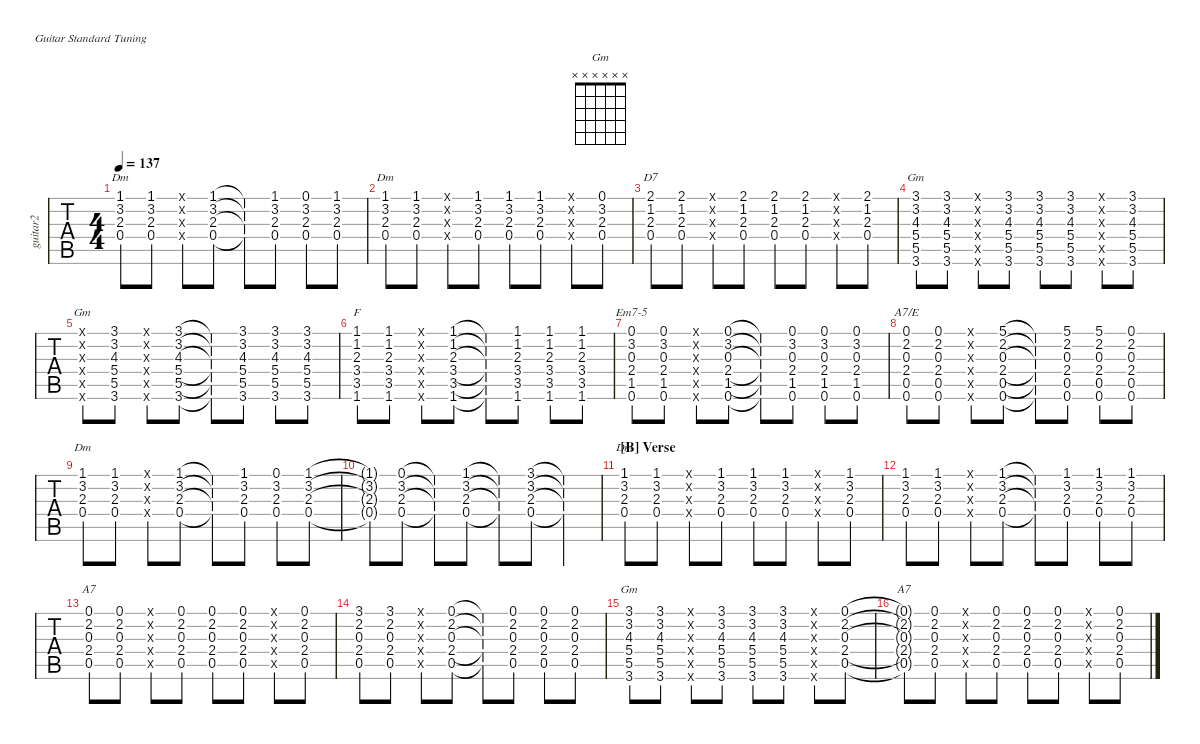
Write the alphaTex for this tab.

\defaultSystemsLayout 4
\hideDynamics
\bracketExtendMode nobrackets
\track ("Guitar2" "guitar2") {defaultSystemsLayout 4 instrument electricguitarclean}
\staff {tabs}
\tuning (E4 B3 G3 D3 A2 E2)
\chord ("Dm" 1 3 2 0 x x) {showdiagram false showfingering false}
\chord ("F" 1 1 2 3 3 1) {showdiagram false showfingering false barre (1 1)}
\chord ("A7/E" 0 2 0 2 0 0) {showdiagram false showfingering false}
\chord ("A7" 0 2 0 2 0 x) {showdiagram false showfingering false}
\chord ("Gm" 3 3 4 5 5 3) {showdiagram false showfingering false barre (3 3)}
\chord ("D7" 2 1 2 0 x x) {showdiagram false showfingering false}
\chord ("Gm" x x x x x x)
\chord ("Em7-5" 0 3 0 2 1 0) {showdiagram false showfingering false}
\ts (4 4)
\tempo 137
\clef g2
\ks f
(0.4{t acc forcenatural} 2.3{t acc forcenatural} 3.2{t acc forcenatural} 1.1{t acc forcenatural}).8{ch "Dm" dy mf} (0.4{acc forcenatural} 2.3{acc forcenatural} 3.2{acc forcenatural} 1.1{acc forcenatural}).8 (0.4{x acc forcenatural} 2.3{x acc forcenatural} 3.2{x acc forcenatural} 1.1{x acc forcenatural}).8 (0.4{acc forcenatural} 2.3{acc forcenatural} 3.2{acc forcenatural} 1.1{acc forcenatural}).8 (0.4{t acc forcenatural} 2.3{t acc forcenatural} 3.2{t acc forcenatural} 1.1{t acc forcenatural}).8 (0.4{acc forcenatural} 2.3{acc forcenatural} 3.2{acc forcenatural} 1.1{acc forcenatural}).8 (0.4{acc forcenatural} 2.3{acc forcenatural} 3.2{acc forcenatural} 0.1{acc forcenatural}).8 (0.4{acc forcenatural} 2.3{acc forcenatural} 3.2{acc forcenatural} 1.1{acc forcenatural}).8 |
(0.4{acc forcenatural} 2.3{acc forcenatural} 3.2{acc forcenatural} 1.1{acc forcenatural}).8{ch "Dm"} (0.4{acc forcenatural} 2.3{acc forcenatural} 3.2{acc forcenatural} 1.1{acc forcenatural}).8 (0.4{x acc forcenatural} 2.3{x acc forcenatural} 3.2{x acc forcenatural} 1.1{x acc forcenatural}).8 (0.4{acc forcenatural} 2.3{acc forcenatural} 3.2{acc forcenatural} 1.1{acc forcenatural}).8 (0.4{acc forcenatural} 2.3{acc forcenatural} 3.2{acc forcenatural} 1.1{acc forcenatural}).8 (0.4{acc forcenatural} 2.3{acc forcenatural} 3.2{acc forcenatural} 1.1{acc forcenatural}).8 (0.4{x acc forcenatural} 2.3{x acc forcenatural} 3.2{x acc forcenatural} 1.1{x acc forcenatural}).8 (0.4{acc forcenatural} 2.3{acc forcenatural} 3.2{acc forcenatural} 0.1{acc forcenatural}).8 |
(2.3{acc forcenatural} 1.2{acc forcenatural} 2.1{acc b} 0.4{acc forcenatural}).8{ch "D7"} (2.3{acc forcenatural} 1.2{acc forcenatural} 2.1{acc b} 0.4{acc forcenatural}).8 (2.3{x acc forcenatural} 1.2{x acc forcenatural} 2.1{x acc b} 0.4{x acc forcenatural}).8 (2.3{acc forcenatural} 1.2{acc forcenatural} 2.1{acc b} 0.4{acc forcenatural}).8 (2.3{acc forcenatural} 1.2{acc forcenatural} 2.1{acc b} 0.4{acc forcenatural}).8 (2.3{acc forcenatural} 1.2{acc forcenatural} 2.1{acc b} 0.4{acc forcenatural}).8 (2.3{x acc forcenatural} 1.2{x acc forcenatural} 2.1{x acc b} 0.4{x acc forcenatural}).8 (2.3{acc forcenatural} 1.2{acc forcenatural} 2.1{acc b} 0.4{acc forcenatural}).8 |
(5.5{acc forcenatural} 5.4{acc forcenatural} 4.3{acc forcenatural} 3.2{acc forcenatural} 3.1{acc forcenatural} 3.6{acc forcenatural}).8{ch "Gm"} (5.5{acc forcenatural} 5.4{acc forcenatural} 4.3{acc forcenatural} 3.2{acc forcenatural} 3.1{acc forcenatural} 3.6{acc forcenatural}).8 (5.5{x acc forcenatural} 5.4{x acc forcenatural} 4.3{x acc forcenatural} 3.2{x acc forcenatural} 3.1{x acc forcenatural} 3.6{x acc forcenatural}).8 (5.5{acc forcenatural} 5.4{acc forcenatural} 4.3{acc forcenatural} 3.2{acc forcenatural} 3.1{acc forcenatural} 3.6{acc forcenatural}).8 (5.5{acc forcenatural} 5.4{acc forcenatural} 4.3{acc forcenatural} 3.2{acc forcenatural} 3.1{acc forcenatural} 3.6{acc forcenatural}).8 (5.5{acc forcenatural} 5.4{acc forcenatural} 4.3{acc forcenatural} 3.2{acc forcenatural} 3.1{acc forcenatural} 3.6{acc forcenatural}).8 (5.5{x acc forcenatural} 5.4{x acc forcenatural} 4.3{x acc forcenatural} 3.2{x acc forcenatural} 3.1{x acc forcenatural} 3.6{x acc forcenatural}).8 (5.5{acc forcenatural} 5.4{acc forcenatural} 4.3{acc forcenatural} 3.2{acc forcenatural} 3.1{acc forcenatural} 3.6{acc forcenatural}).8 |
(5.5{x acc forcenatural} 5.4{x acc forcenatural} 4.3{x acc forcenatural} 3.2{x acc forcenatural} 3.1{x acc forcenatural} 3.6{x acc forcenatural}).8{ch "Gm"} (5.5{acc forcenatural} 5.4{acc forcenatural} 4.3{acc forcenatural} 3.2{acc forcenatural} 3.1{acc forcenatural} 3.6{acc forcenatural}).8 (5.5{x acc forcenatural} 5.4{x acc forcenatural} 4.3{x acc forcenatural} 3.2{x acc forcenatural} 3.1{x acc forcenatural} 3.6{x acc forcenatural}).8 (5.5{acc forcenatural} 5.4{acc forcenatural} 4.3{acc forcenatural} 3.2{acc forcenatural} 3.1{acc forcenatural} 3.6{acc forcenatural}).8 (5.5{t acc forcenatural} 5.4{t acc forcenatural} 4.3{t acc forcenatural} 3.2{t acc forcenatural} 3.1{t acc forcenatural} 3.6{t acc forcenatural}).8 (5.5{acc forcenatural} 5.4{acc forcenatural} 4.3{acc forcenatural} 3.2{acc forcenatural} 3.1{acc forcenatural} 3.6{acc forcenatural}).8 (5.5{acc forcenatural} 5.4{acc forcenatural} 4.3{acc forcenatural} 3.2{acc forcenatural} 3.1{acc forcenatural} 3.6{acc forcenatural}).8 (5.5{acc forcenatural} 5.4{acc forcenatural} 4.3{acc forcenatural} 3.2{acc forcenatural} 3.1{acc forcenatural} 3.6{acc forcenatural}).8 |
(3.5{acc forcenatural} 3.4{acc forcenatural} 2.3{acc forcenatural} 1.2{acc forcenatural} 1.1{acc forcenatural} 1.6{acc forcenatural}).8{ch "F"} (3.5{acc forcenatural} 3.4{acc forcenatural} 2.3{acc forcenatural} 1.2{acc forcenatural} 1.1{acc forcenatural} 1.6{acc forcenatural}).8 (3.5{x acc forcenatural} 3.4{x acc forcenatural} 2.3{x acc forcenatural} 1.2{x acc forcenatural} 1.1{x acc forcenatural} 1.6{x acc forcenatural}).8 (3.5{acc forcenatural} 3.4{acc forcenatural} 2.3{acc forcenatural} 1.2{acc forcenatural} 1.1{acc forcenatural} 1.6{acc forcenatural}).8 (3.5{t acc forcenatural} 3.4{t acc forcenatural} 2.3{t acc forcenatural} 1.2{t acc forcenatural} 1.1{t acc forcenatural} 1.6{t acc forcenatural}).8 (3.5{acc forcenatural} 3.4{acc forcenatural} 2.3{acc forcenatural} 1.2{acc forcenatural} 1.1{acc forcenatural} 1.6{acc forcenatural}).8 (3.5{acc forcenatural} 3.4{acc forcenatural} 2.3{acc forcenatural} 1.2{acc forcenatural} 1.1{acc forcenatural} 1.6{acc forcenatural}).8 (3.5{acc forcenatural} 3.4{acc forcenatural} 2.3{acc forcenatural} 1.2{acc forcenatural} 1.1{acc forcenatural} 1.6{acc forcenatural}).8 |
(1.5{acc b} 3.2{acc forcenatural} 0.1{acc forcenatural} 2.4{acc forcenatural} 0.3{acc forcenatural} 0.6{acc forcenatural}).8{ch "Em7-5"} (1.5{acc b} 3.2{acc forcenatural} 0.1{acc forcenatural} 2.4{acc forcenatural} 0.3{acc forcenatural} 0.6{acc forcenatural}).8 (1.5{x acc b} 3.2{x acc forcenatural} 0.1{x acc forcenatural} 2.4{x acc forcenatural} 0.3{x acc forcenatural} 0.6{x acc forcenatural}).8 (1.5{acc b} 3.2{acc forcenatural} 0.1{acc forcenatural} 2.4{acc forcenatural} 0.3{acc forcenatural} 0.6{acc forcenatural}).8 (1.5{t acc b} 3.2{t acc forcenatural} 0.1{t acc forcenatural} 2.4{t acc forcenatural} 0.3{t acc forcenatural} 0.6{t acc forcenatural}).8 (1.5{acc b} 3.2{acc forcenatural} 0.1{acc forcenatural} 2.4{acc forcenatural} 0.3{acc forcenatural} 0.6{acc forcenatural}).8 (1.5{acc b} 3.2{acc forcenatural} 0.1{acc forcenatural} 2.4{acc forcenatural} 0.3{acc forcenatural} 0.6{acc forcenatural}).8 (1.5{acc b} 3.2{acc forcenatural} 0.1{acc forcenatural} 2.4{acc forcenatural} 0.3{acc forcenatural} 0.6{acc forcenatural}).8 |
(0.5{acc forcenatural} 2.2{acc b} 2.4{acc forcenatural} 0.3{acc forcenatural} 0.6{acc forcenatural} 0.1{acc forcenatural}).8{ch "A7/E"} (0.5{acc forcenatural} 2.2{acc b} 2.4{acc forcenatural} 0.3{acc forcenatural} 0.6{acc forcenatural} 0.1{acc forcenatural}).8 (0.5{x acc forcenatural} 2.2{x acc b} 2.4{x acc forcenatural} 0.3{x acc forcenatural} 0.6{x acc forcenatural} 0.1{x acc forcenatural}).8 (0.5{acc forcenatural} 2.2{acc b} 2.4{acc forcenatural} 0.3{acc forcenatural} 0.6{acc forcenatural} 5.1{acc forcenatural}).8 (0.5{t acc forcenatural} 2.2{t acc b} 2.4{t acc forcenatural} 0.3{t acc forcenatural} 0.6{t acc forcenatural} 5.1{t acc forcenatural}).8 (0.5{acc forcenatural} 2.2{acc b} 2.4{acc forcenatural} 0.3{acc forcenatural} 0.6{acc forcenatural} 5.1{acc forcenatural}).8 (0.5{acc forcenatural} 2.2{acc b} 2.4{acc forcenatural} 0.3{acc forcenatural} 0.6{acc forcenatural} 5.1{acc forcenatural}).8 (0.5{acc forcenatural} 2.2{acc b} 2.4{acc forcenatural} 0.3{acc forcenatural} 0.6{acc forcenatural} 0.1{acc forcenatural}).8 |
(0.4{acc forcenatural} 2.3{acc forcenatural} 3.2{acc forcenatural} 1.1{acc forcenatural}).8{ch "Dm"} (0.4{acc forcenatural} 2.3{acc forcenatural} 3.2{acc forcenatural} 1.1{acc forcenatural}).8 (0.4{x acc forcenatural} 2.3{x acc forcenatural} 3.2{x acc forcenatural} 1.1{x acc forcenatural}).8 (0.4{acc forcenatural} 2.3{acc forcenatural} 3.2{acc forcenatural} 1.1{acc forcenatural}).8 (0.4{t acc forcenatural} 2.3{t acc forcenatural} 3.2{t acc forcenatural} 1.1{t acc forcenatural}).8 (0.4{acc forcenatural} 2.3{acc forcenatural} 3.2{acc forcenatural} 1.1{acc forcenatural}).8 (0.4{acc forcenatural} 2.3{acc forcenatural} 3.2{acc forcenatural} 0.1{acc forcenatural}).8 (0.4{acc forcenatural} 2.3{acc forcenatural} 3.2{acc forcenatural} 1.1{acc forcenatural}).8 |
(0.4{t acc forcenatural} 2.3{t acc forcenatural} 3.2{t acc forcenatural} 1.1{t acc forcenatural}).8 (0.4{acc forcenatural} 2.3{acc forcenatural} 3.2{acc forcenatural} 0.1{acc forcenatural}).8 (0.4{t acc forcenatural} 2.3{t acc forcenatural} 3.2{t acc forcenatural} 0.1{t acc forcenatural}).8 (0.4{acc forcenatural} 2.3{acc forcenatural} 3.2{acc forcenatural} 1.1{acc forcenatural}).8 (0.4{t acc forcenatural} 2.3{t acc forcenatural} 3.2{t acc forcenatural} 1.1{t acc forcenatural}).8 (0.4{acc forcenatural} 2.3{acc forcenatural} 3.2{acc forcenatural} 3.1{acc forcenatural}).8 (0.4{t acc forcenatural} 2.3{t acc forcenatural} 3.2{t acc forcenatural} 3.1{t acc forcenatural}).4 |
\section ("B" "Verse")
(0.4{acc forcenatural} 2.3{acc forcenatural} 3.2{acc forcenatural} 1.1{acc forcenatural}).8{ch "Dm"} (0.4{acc forcenatural} 2.3{acc forcenatural} 3.2{acc forcenatural} 1.1{acc forcenatural}).8 (0.4{x acc forcenatural} 2.3{x acc forcenatural} 3.2{x acc forcenatural} 1.1{x acc forcenatural}).8 (0.4{acc forcenatural} 2.3{acc forcenatural} 3.2{acc forcenatural} 1.1{acc forcenatural}).8 (0.4{acc forcenatural} 2.3{acc forcenatural} 3.2{acc forcenatural} 1.1{acc forcenatural}).8 (0.4{acc forcenatural} 2.3{acc forcenatural} 3.2{acc forcenatural} 1.1{acc forcenatural}).8 (0.4{x acc forcenatural} 2.3{x acc forcenatural} 3.2{x acc forcenatural} 1.1{x acc forcenatural}).8 (0.4{acc forcenatural} 2.3{acc forcenatural} 3.2{acc forcenatural} 1.1{acc forcenatural}).8 |
(0.4{acc forcenatural} 2.3{acc forcenatural} 3.2{acc forcenatural} 1.1{acc forcenatural}).8 (0.4{acc forcenatural} 2.3{acc forcenatural} 3.2{acc forcenatural} 1.1{acc forcenatural}).8 (0.4{x acc forcenatural} 2.3{x acc forcenatural} 3.2{x acc forcenatural} 1.1{x acc forcenatural}).8 (0.4{acc forcenatural} 2.3{acc forcenatural} 3.2{acc forcenatural} 1.1{acc forcenatural}).8 (0.4{t acc forcenatural} 2.3{t acc forcenatural} 3.2{t acc forcenatural} 1.1{t acc forcenatural}).8 (0.4{acc forcenatural} 2.3{acc forcenatural} 3.2{acc forcenatural} 1.1{acc forcenatural}).8 (0.4{acc forcenatural} 2.3{acc forcenatural} 3.2{acc forcenatural} 1.1{acc forcenatural}).8 (0.4{acc forcenatural} 2.3{acc forcenatural} 3.2{acc forcenatural} 1.1{acc forcenatural}).8 |
(0.5{acc forcenatural} 2.4{acc forcenatural} 0.3{acc forcenatural} 2.2{acc b} 0.1{acc forcenatural}).8{ch "A7"} (0.5{acc forcenatural} 2.4{acc forcenatural} 0.3{acc forcenatural} 2.2{acc b} 0.1{acc forcenatural}).8 (0.5{x acc forcenatural} 2.4{x acc forcenatural} 0.3{x acc forcenatural} 2.2{x acc b} 0.1{x acc forcenatural}).8 (0.5{acc forcenatural} 2.4{acc forcenatural} 0.3{acc forcenatural} 2.2{acc b} 0.1{acc forcenatural}).8 (0.5{acc forcenatural} 2.4{acc forcenatural} 0.3{acc forcenatural} 2.2{acc b} 0.1{acc forcenatural}).8 (0.5{acc forcenatural} 2.4{acc forcenatural} 0.3{acc forcenatural} 2.2{acc b} 0.1{acc forcenatural}).8 (0.5{x acc forcenatural} 2.4{x acc forcenatural} 0.3{x acc forcenatural} 2.2{x acc b} 0.1{x acc forcenatural}).8 (0.5{acc forcenatural} 2.4{acc forcenatural} 0.3{acc forcenatural} 2.2{acc b} 0.1{acc forcenatural}).8 |
(0.5{acc forcenatural} 2.4{acc forcenatural} 0.3{acc forcenatural} 2.2{acc b} 3.1{acc forcenatural}).8 (0.5{acc forcenatural} 2.4{acc forcenatural} 0.3{acc forcenatural} 2.2{acc b} 3.1{acc forcenatural}).8 (0.5{x acc forcenatural} 2.4{x acc forcenatural} 0.3{x acc forcenatural} 2.2{x acc b} 3.1{x acc forcenatural}).8 (0.5{acc forcenatural} 2.4{acc forcenatural} 0.3{acc forcenatural} 2.2{acc b} 0.1{acc forcenatural}).8 (0.5{t acc forcenatural} 2.4{t acc forcenatural} 0.3{t acc forcenatural} 2.2{t acc b} 0.1{t acc forcenatural}).8 (0.5{acc forcenatural} 2.4{acc forcenatural} 0.3{acc forcenatural} 2.2{acc b} 0.1{acc forcenatural}).8 (0.5{acc forcenatural} 2.4{acc forcenatural} 0.3{acc forcenatural} 2.2{acc b} 0.1{acc forcenatural}).8 (0.5{acc forcenatural} 2.4{acc forcenatural} 0.3{acc forcenatural} 2.2{acc b} 0.1{acc forcenatural}).8 |
(5.5{acc forcenatural} 5.4{acc forcenatural} 4.3{acc forcenatural} 3.2{acc forcenatural} 3.1{acc forcenatural} 3.6{acc forcenatural}).8{ch "Gm"} (5.5{acc forcenatural} 5.4{acc forcenatural} 4.3{acc forcenatural} 3.2{acc forcenatural} 3.1{acc forcenatural} 3.6{acc forcenatural}).8 (5.5{x acc forcenatural} 5.4{x acc forcenatural} 4.3{x acc forcenatural} 3.2{x acc forcenatural} 3.1{x acc forcenatural} 3.6{x acc forcenatural}).8 (5.5{acc forcenatural} 5.4{acc forcenatural} 4.3{acc forcenatural} 3.2{acc forcenatural} 3.1{acc forcenatural} 3.6{acc forcenatural}).8 (5.5{acc forcenatural} 5.4{acc forcenatural} 4.3{acc forcenatural} 3.2{acc forcenatural} 3.1{acc forcenatural} 3.6{acc forcenatural}).8 (5.5{acc forcenatural} 5.4{acc forcenatural} 4.3{acc forcenatural} 3.2{acc forcenatural} 3.1{acc forcenatural} 3.6{acc forcenatural}).8 (5.5{x acc forcenatural} 5.4{x acc forcenatural} 4.3{x acc forcenatural} 3.2{x acc forcenatural} 3.1{x acc forcenatural} 3.6{x acc forcenatural}).8 (0.5{acc forcenatural} 2.4{acc forcenatural} 0.3{acc forcenatural} 2.2{acc b} 0.1{acc forcenatural}).8 |
(0.5{t acc forcenatural} 2.4{t acc forcenatural} 0.3{t acc forcenatural} 2.2{t acc b} 0.1{t acc forcenatural}).8{ch "A7"} (0.5{acc forcenatural} 2.4{acc forcenatural} 0.3{acc forcenatural} 2.2{acc b} 0.1{acc forcenatural}).8 (0.5{x acc forcenatural} 2.4{x acc forcenatural} 0.3{x acc forcenatural} 2.2{x acc b} 0.1{x acc forcenatural}).8 (0.5{acc forcenatural} 2.4{acc forcenatural} 0.3{acc forcenatural} 2.2{acc b} 0.1{acc forcenatural}).8 (0.5{acc forcenatural} 2.4{acc forcenatural} 0.3{acc forcenatural} 2.2{acc b} 0.1{acc forcenatural}).8 (0.5{acc forcenatural} 2.4{acc forcenatural} 0.3{acc forcenatural} 2.2{acc b} 0.1{acc forcenatural}).8 (0.5{x acc forcenatural} 2.4{x acc forcenatural} 0.3{x acc forcenatural} 2.2{x acc b} 0.1{x acc forcenatural}).8 (0.5{acc forcenatural} 2.4{acc forcenatural} 0.3{acc forcenatural} 2.2{acc b} 0.1{acc forcenatural}).8
